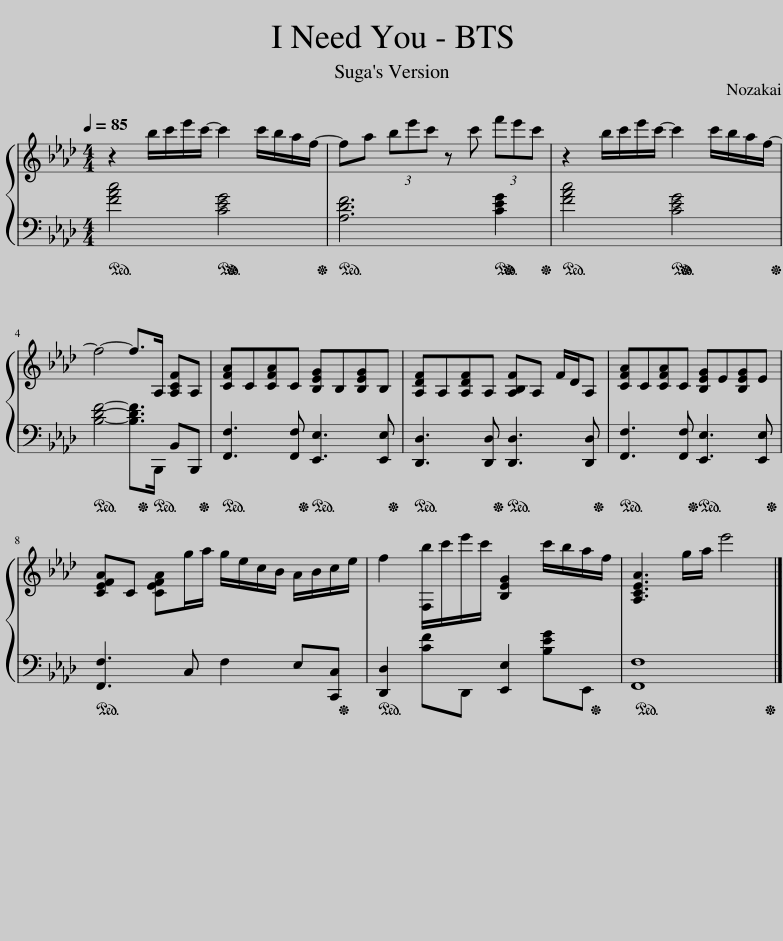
X:1
%%score { 1 | 2 }
L:1/8
Q:1/4=85
M:4/4
I:linebreak $
K:Ab
V:1 treble
V:2 bass
V:1
 z2 b/c'/e'/c'/- c'2 c'/b/a/f/- | fa (3be'c' z c' (3f'e'c' | z2 b/c'/e'/c'/- c'2 c'/b/a/f/- |$ f4- f>A, [A,CF]A, | [CFA]C[CFA]C [B,EG]B,[B,EG]B, | %5
 [A,DF]A,[A,DF]A, [A,B,F]A, F/D/A, | [CFA]C[CFA]C [B,EG]E[B,EG]E |$ [CEFA]C [CEFA]g/a/ g/e/c/B/ A/B/c/e/ | f2 [F,b]/c'/e'/c'/ [B,EG]2 c'/b/a/f/ | [A,CEA]3 g/a/ e'4 |] %10
V:2
!ped! [FAc]4!ped! [CEG]4!ped-up! |!ped! [A,DF]6!ped! [CEG]2!ped-up! |!ped! [FAc]4!ped! [CEG]4!ped-up! |$!ped! [B,DF]4- [B,DF]>!ped-up!!ped!B,,, B,,B,,,!ped-up! |!ped! [F,,F,]3 [F,,F,]!ped-up!!ped! [E,,E,]3 [E,,E,]!ped-up! | %5
!ped! [D,,D,]3 [D,,D,]!ped-up!!ped! [D,,D,]3 [D,,D,]!ped-up! |!ped! [F,,F,]3 [F,,F,]!ped-up!!ped! [E,,E,]3 [E,,E,]!ped-up! |$!ped! [F,,F,]3 C, F,2 E,[C,,C,]!ped-up! |!ped! [D,,D,]2 [CF]D,, [E,,E,]2 [B,EG]E,,!ped-up! |!ped! [F,,F,]8!ped-up! |] %10
